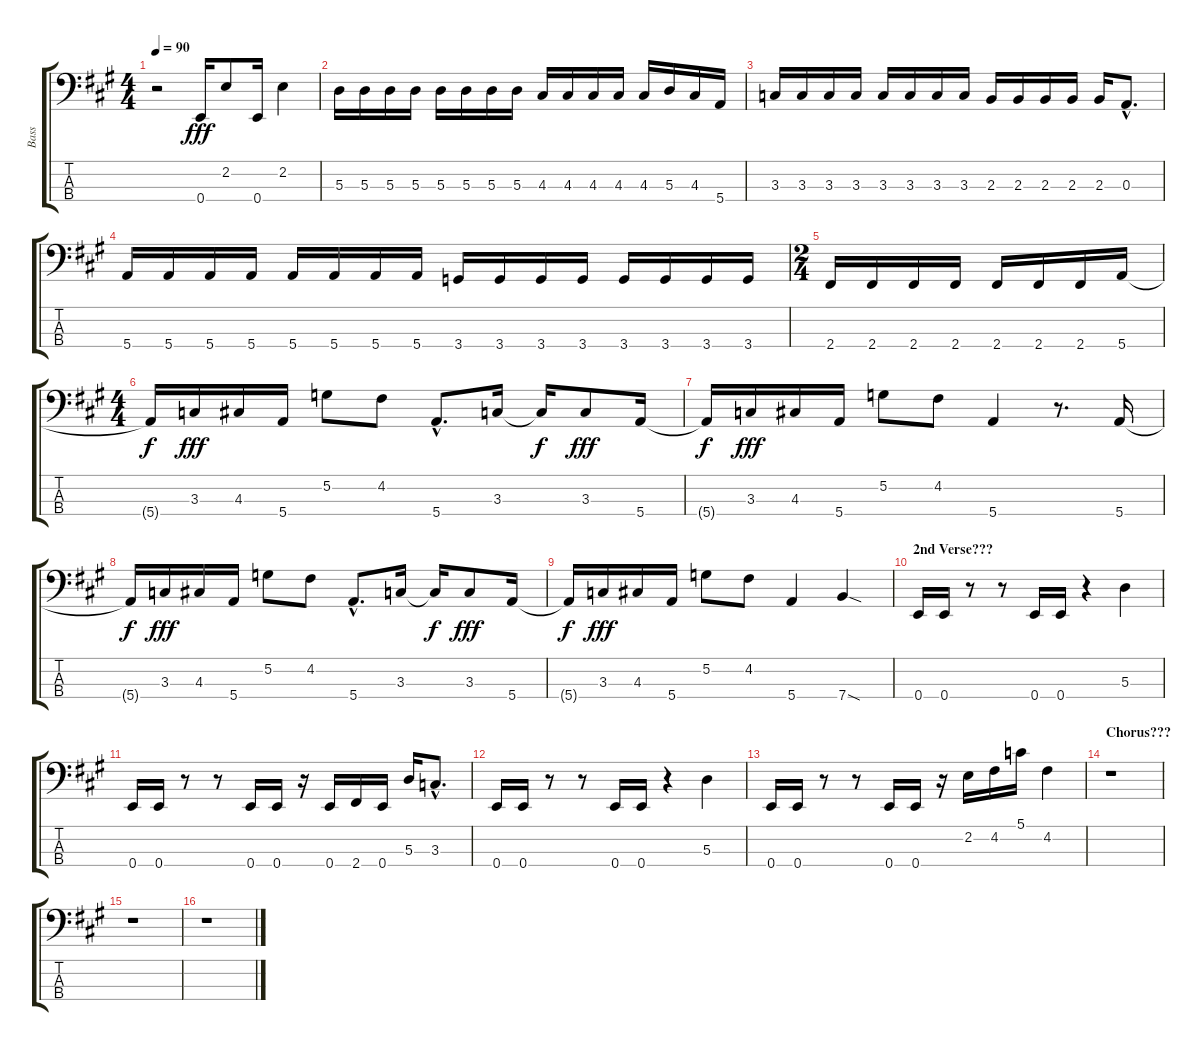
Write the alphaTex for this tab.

\track ("Bass" "Bass") {instrument electricbasspick}
\staff {score tabs}
\tuning (G2 D2 A1 E1) {hide}
\ts (4 4)
\tempo 90
\clef f4
\ks a
r.2{dy fff} 0.4.16 2.2.8 0.4.16 2.2.4 |
5.3.16 5.3.16 5.3.16 5.3.16 5.3.16 5.3.16 5.3.16 5.3.16 4.3.16 4.3.16 4.3.16 4.3.16 4.3.16 5.3.16 4.3.16 5.4.16 |
3.3.16 3.3.16 3.3.16 3.3.16 3.3.16 3.3.16 3.3.16 3.3.16 2.3.16 2.3.16 2.3.16 2.3.16 2.3.16 0.3{hac}.8{d} |
5.4.16 5.4.16 5.4.16 5.4.16 5.4.16 5.4.16 5.4.16 5.4.16 3.4.16 3.4.16 3.4.16 3.4.16 3.4.16 3.4.16 3.4.16 3.4.16 |
\ts (2 4)
2.4.16 2.4.16 2.4.16 2.4.16 2.4.16 2.4.16 2.4.16 5.4.16 |
\ts (4 4)
5.4{t}.16{dy f} 3.3.16{dy fff} 4.3.16 5.4.16 5.2.8 4.2.8 5.4{hac}.8{d} 3.3.16 3.3{t}.16{dy f} 3.3.8{dy fff} 5.4.16 |
5.4{t}.16{dy f} 3.3.16{dy fff} 4.3.16 5.4.16 5.2.8 4.2.8 5.4.4 r.8{d} 5.4.16 |
5.4{t}.16{dy f} 3.3.16{dy fff} 4.3.16 5.4.16 5.2.8 4.2.8 5.4{hac}.8{d} 3.3.16 3.3{t}.16{dy f} 3.3.8{dy fff} 5.4.16 |
5.4{t}.16{dy f} 3.3.16{dy fff} 4.3.16 5.4.16 5.2.8 4.2.8 5.4.4 7.4{sod}.4 |
\section ("" "2nd Verse???")
0.4.16 0.4.16 r.8 r.8 0.4.16 0.4.16 r.4 5.3.4 |
0.4.16 0.4.16 r.8 r.8 0.4.16 0.4.16 r.16 0.4.16 2.4.16 0.4.16 5.3.16 3.3{hac}.8{d} |
0.4.16 0.4.16 r.8 r.8 0.4.16 0.4.16 r.4 5.3.4 |
0.4.16 0.4.16 r.8 r.8 0.4.16 0.4.16 r.16 2.2.16 4.2.16 5.1.16 4.2.4 |
\section ("" "Chorus???")
r.1 |
r.1 |
r.1
